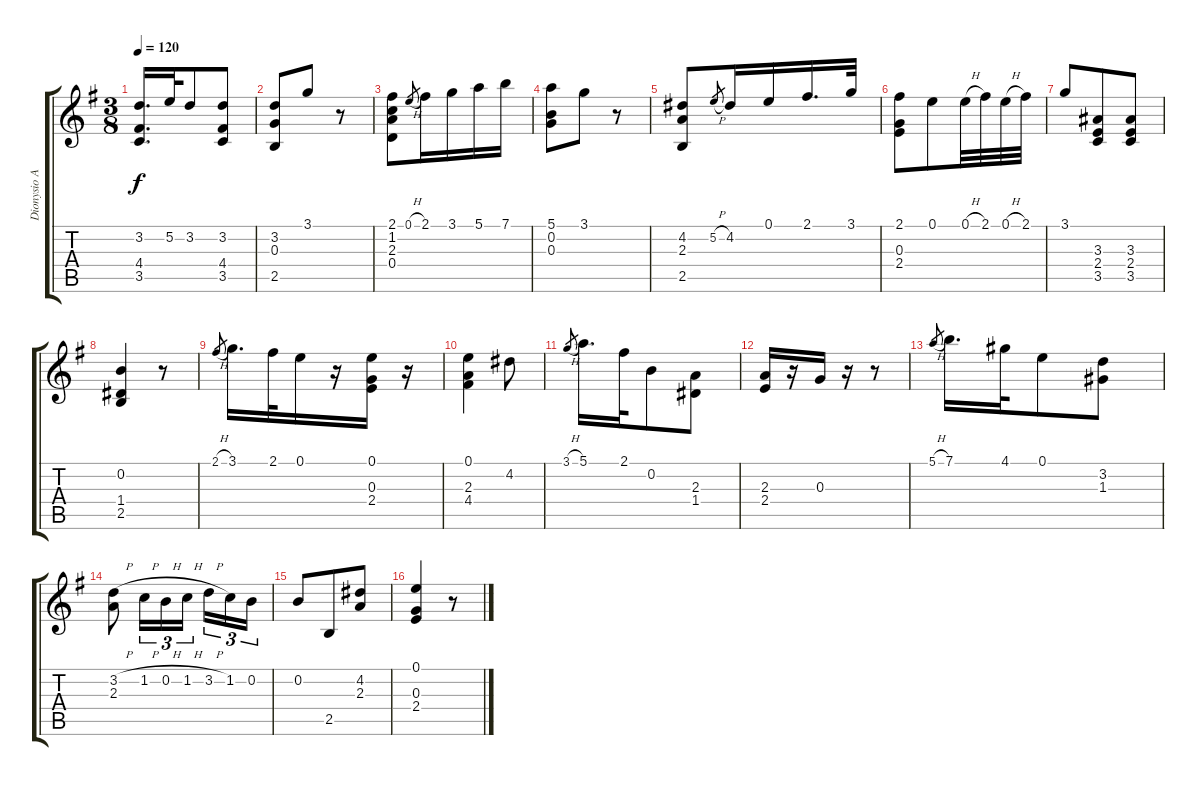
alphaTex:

\track ("Dionysio Aguado" "Dionysio A") {instrument acousticguitarnylon}
\staff {score tabs}
\tuning (E4 B3 G3 D3 A2 E2) {hide}
\ts (3 8)
\tempo 120
\clef g2
\ks g
(3.2 4.4 3.5).16{d dy f} 5.2.32 3.2.8 (3.2 4.4 3.5).8 |
(3.2 0.3 2.5).8 3.1.8 r.8 |
(2.1 1.2 2.3 0.4).8 0.1{h}.8{gr} 2.1.16 3.1.16 5.1.16 7.1.16 |
(5.1 0.2 0.3).8 3.1.8 r.8 |
(4.2 2.3 2.5).8 5.2{h}.8{gr} 4.2.16 0.1.16 2.1.16{d} 3.1.32 |
(2.1 0.3 2.4).8 0.1.8 0.1{h}.32 2.1.32 0.1{h}.32 2.1.32 |
3.1.8 (3.3 2.4 3.5).8 (3.3 2.4 3.5).8 |
(0.2 1.4 2.5).4 r.8 |
2.1{h}.8{gr} 3.1.16{d} 2.1.32 0.1.16 r.16 (0.1 0.3 2.4).16 r.16 |
(0.1 2.3 4.4).4 4.2.8 |
3.1{h}.8{gr} 5.1.16{d} 2.1.32 0.2.8 (2.3 1.4).8 |
(2.3 2.4).16 r.16 0.3.16 r.16 r.8 |
5.1{h}.8{gr} 7.1.16{d} 4.1.32 0.1.8 (3.2 1.3).8 |
(3.2{h} 2.3).8 1.2{h}.16{tu (3 2)} 0.2{h}.16{tu (3 2)} 1.2{h}.16{tu (3 2)} 3.2{h}.16{tu (3 2)} 1.2.16{tu (3 2)} 0.2.16{tu (3 2)} |
0.2.8 2.5.8 (4.2 2.3).8 |
(0.1 0.3 2.4).4 r.8
